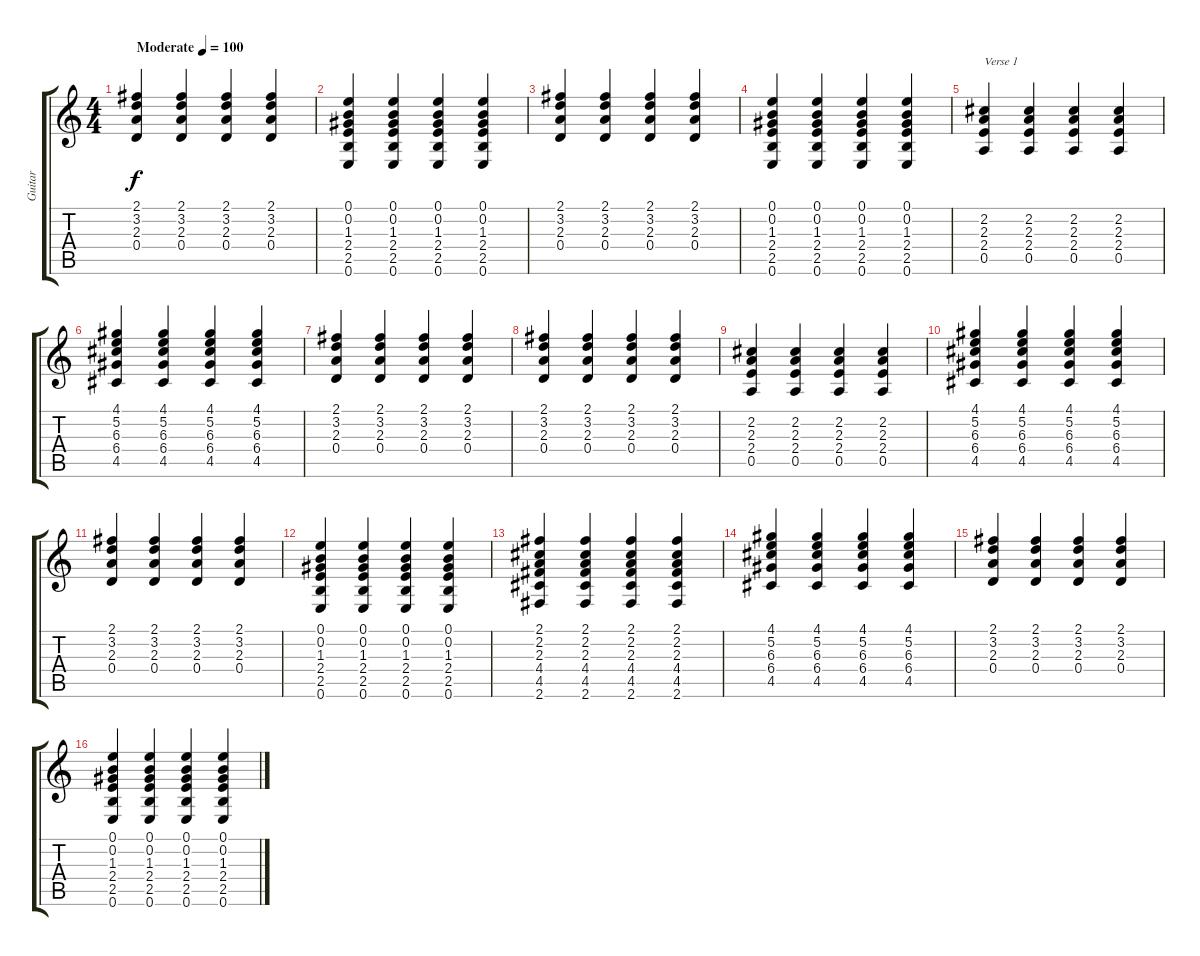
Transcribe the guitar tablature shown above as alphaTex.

\track ("Guitar" "Guitar") {instrument acousticguitarsteel}
\staff {score tabs}
\tuning (E4 B3 G3 D3 A2 E2) {hide}
\ts (4 4)
\tempo (100 "Moderate")
\clef g2
\ks c
(2.1 3.2 2.3 0.4).4{dy f instrument acousticguitarsteel} (2.1 3.2 2.3 0.4).4 (2.1 3.2 2.3 0.4).4 (2.1 3.2 2.3 0.4).4 |
(0.1 0.2 1.3 2.4 2.5 0.6).4 (0.1 0.2 1.3 2.4 2.5 0.6).4 (0.1 0.2 1.3 2.4 2.5 0.6).4 (0.1 0.2 1.3 2.4 2.5 0.6).4 |
(2.1 3.2 2.3 0.4).4 (2.1 3.2 2.3 0.4).4 (2.1 3.2 2.3 0.4).4 (2.1 3.2 2.3 0.4).4 |
(0.1 0.2 1.3 2.4 2.5 0.6).4 (0.1 0.2 1.3 2.4 2.5 0.6).4 (0.1 0.2 1.3 2.4 2.5 0.6).4 (0.1 0.2 1.3 2.4 2.5 0.6).4 |
(2.2 2.3 2.4 0.5).4{txt "Verse 1"} (2.2 2.3 2.4 0.5).4 (2.2 2.3 2.4 0.5).4 (2.2 2.3 2.4 0.5).4 |
(4.1 5.2 6.3 6.4 4.5).4 (4.1 5.2 6.3 6.4 4.5).4 (4.1 5.2 6.3 6.4 4.5).4 (4.1 5.2 6.3 6.4 4.5).4 |
(2.1 3.2 2.3 0.4).4 (2.1 3.2 2.3 0.4).4 (2.1 3.2 2.3 0.4).4 (2.1 3.2 2.3 0.4).4 |
(2.1 3.2 2.3 0.4).4 (2.1 3.2 2.3 0.4).4 (2.1 3.2 2.3 0.4).4 (2.1 3.2 2.3 0.4).4 |
(2.2 2.3 2.4 0.5).4 (2.2 2.3 2.4 0.5).4 (2.2 2.3 2.4 0.5).4 (2.2 2.3 2.4 0.5).4 |
(4.1 5.2 6.3 6.4 4.5).4 (4.1 5.2 6.3 6.4 4.5).4 (4.1 5.2 6.3 6.4 4.5).4 (4.1 5.2 6.3 6.4 4.5).4 |
(2.1 3.2 2.3 0.4).4 (2.1 3.2 2.3 0.4).4 (2.1 3.2 2.3 0.4).4 (2.1 3.2 2.3 0.4).4 |
(0.1 0.2 1.3 2.4 2.5 0.6).4 (0.1 0.2 1.3 2.4 2.5 0.6).4 (0.1 0.2 1.3 2.4 2.5 0.6).4 (0.1 0.2 1.3 2.4 2.5 0.6).4 |
(2.1 2.2 2.3 4.4 4.5 2.6).4 (2.1 2.2 2.3 4.4 4.5 2.6).4 (2.1 2.2 2.3 4.4 4.5 2.6).4 (2.1 2.2 2.3 4.4 4.5 2.6).4 |
(4.1 5.2 6.3 6.4 4.5).4 (4.1 5.2 6.3 6.4 4.5).4 (4.1 5.2 6.3 6.4 4.5).4 (4.1 5.2 6.3 6.4 4.5).4 |
(2.1 3.2 2.3 0.4).4 (2.1 3.2 2.3 0.4).4 (2.1 3.2 2.3 0.4).4 (2.1 3.2 2.3 0.4).4 |
(0.1 0.2 1.3 2.4 2.5 0.6).4 (0.1 0.2 1.3 2.4 2.5 0.6).4 (0.1 0.2 1.3 2.4 2.5 0.6).4 (0.1 0.2 1.3 2.4 2.5 0.6).4
